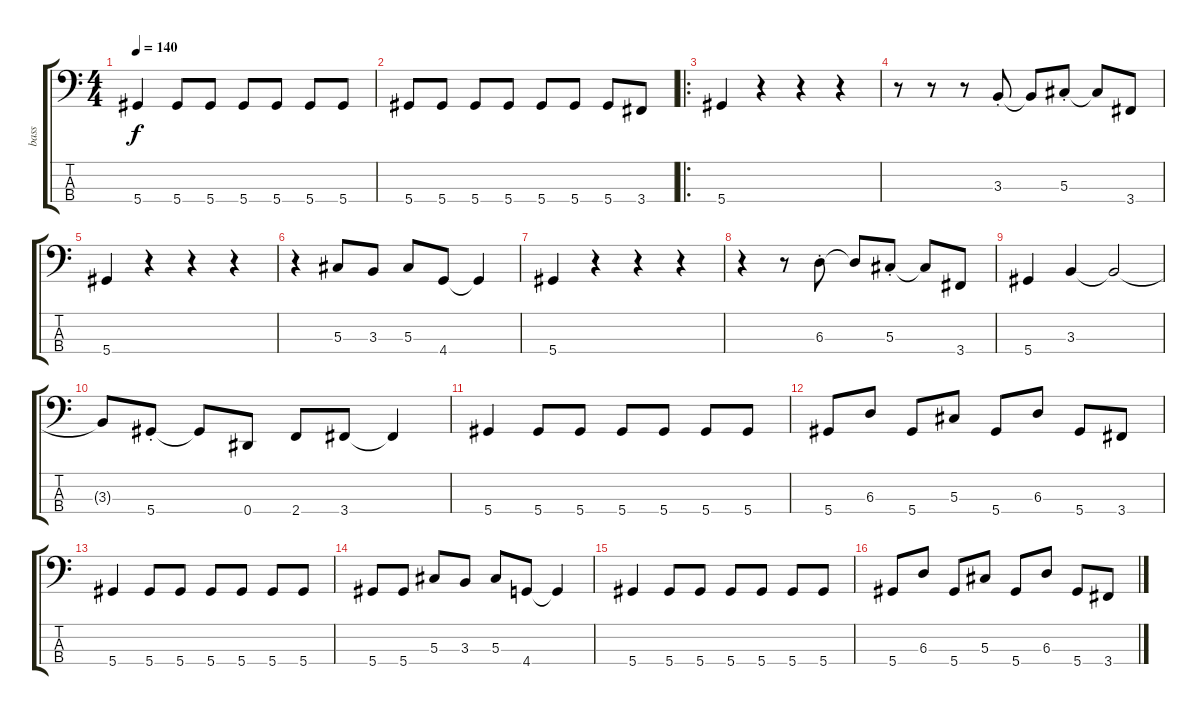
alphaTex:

\track ("bass" "bass") {instrument electricbassfinger}
\staff {score tabs}
\tuning (Gb2 Db2 Ab1 Eb1) {hide}
\ts (4 4)
\tempo 140
\clef f4
\ks c
5.4.4{dy f} 5.4.8 5.4.8 5.4.8 5.4.8 5.4.8 5.4.8 |
5.4.8 5.4.8 5.4.8 5.4.8 5.4.8 5.4.8 5.4.8 3.4.8 |
\ro
5.4.4 r.4 r.4 r.4 |
r.8 r.8 r.8 3.3{st}.8 3.3{t}.8 5.3{st}.8 5.3{t}.8 3.4.8 |
5.4.4 r.4 r.4 r.4 |
r.4 5.3.8 3.3.8 5.3.8 4.4.8 4.4{t}.4 |
5.4.4 r.4 r.4 r.4 |
r.4 r.8 6.3{st}.8 6.3{t}.8 5.3{st}.8 5.3{t}.8 3.4.8 |
5.4.4 3.3.4 3.3{t}.2 |
3.3{t}.8 5.4{st}.8 5.4{t}.8 0.4.8 2.4.8 3.4.8 3.4{t}.4 |
5.4.4 5.4.8 5.4.8 5.4.8 5.4.8 5.4.8 5.4.8 |
5.4.8 6.3.8 5.4.8 5.3.8 5.4.8 6.3.8 5.4.8 3.4.8 |
5.4.4 5.4.8 5.4.8 5.4.8 5.4.8 5.4.8 5.4.8 |
5.4.8 5.4.8 5.3.8 3.3.8 5.3.8 4.4.8 4.4{t}.4 |
5.4.4 5.4.8 5.4.8 5.4.8 5.4.8 5.4.8 5.4.8 |
5.4.8 6.3.8 5.4.8 5.3.8 5.4.8 6.3.8 5.4.8 3.4.8
